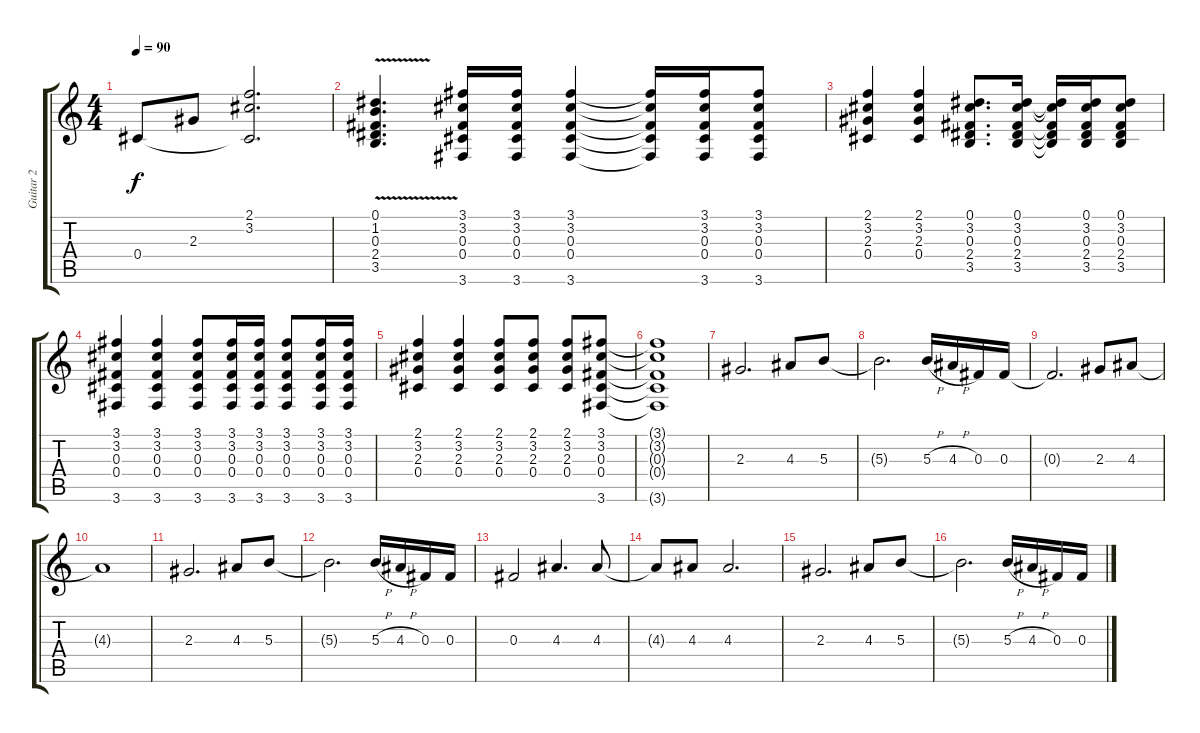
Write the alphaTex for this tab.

\track ("Guitar 2" "Guitar 2") {instrument electricguitarclean}
\staff {score tabs}
\tuning (Eb4 Bb3 Gb3 Db3 Ab2 Eb2) {hide}
\ts (4 4)
\tempo 90
\clef g2
\ks c
0.4.8{dy f} 2.3.8 (2.1 3.2 0.4{t}).2{d} |
(0.1{v} 1.2{v} 0.3{v} 2.4{v} 3.5{v}).4{d} (3.1 3.2 0.3 0.4 3.6).16 (3.1 3.2 0.3 0.4 3.6).16 (3.1 3.2 0.3 0.4 3.6).4 (3.1{t} 3.2{t} 0.3{t} 0.4{t} 3.6{t}).16 (3.1 3.2 0.3 0.4 3.6).16 (3.1 3.2 0.3 0.4 3.6).8 |
(2.1 3.2 2.3 0.4).4 (2.1 3.2 2.3 0.4).4 (0.1 3.2 0.3 2.4 3.5).8{d} (0.1 3.2 0.3 2.4 3.5).16 (0.1{t} 3.2{t} 0.3{t} 2.4{t} 3.5{t}).16 (0.1 3.2 0.3 2.4 3.5).16 (0.1 3.2 0.3 2.4 3.5).8 |
(3.1 3.2 0.3 0.4 3.6).4 (3.1 3.2 0.3 0.4 3.6).4 (3.1 3.2 0.3 0.4 3.6).8 (3.1 3.2 0.3 0.4 3.6).16 (3.1 3.2 0.3 0.4 3.6).16 (3.1 3.2 0.3 0.4 3.6).8 (3.1 3.2 0.3 0.4 3.6).16 (3.1 3.2 0.3 0.4 3.6).16 |
(2.1 3.2 2.3 0.4).4 (2.1 3.2 2.3 0.4).4 (2.1 3.2 2.3 0.4).8 (2.1 3.2 2.3 0.4).8 (2.1 3.2 2.3 0.4).8 (3.1 3.2 0.3 0.4 3.6).8 |
(3.1{t} 3.2{t} 0.3{t} 0.4{t} 3.6{t}).1{instrument overdrivenguitar} |
2.3.2{d} 4.3.8 5.3.8 |
5.3{t}.2{d} 5.3{h}.16 4.3{h}.16 0.3.16 0.3.16 |
0.3{t}.2{d} 2.3.8 4.3.8 |
4.3{t}.1 |
2.3.2{d} 4.3.8 5.3.8 |
5.3{t}.2{d} 5.3{h}.16 4.3{h}.16 0.3.16 0.3.16 |
0.3.2 4.3.4{d} 4.3.8 |
4.3{t}.8 4.3.8 4.3.2{d} |
2.3.2{d} 4.3.8 5.3.8 |
5.3{t}.2{d} 5.3{h}.16 4.3{h}.16 0.3.16 0.3.16
